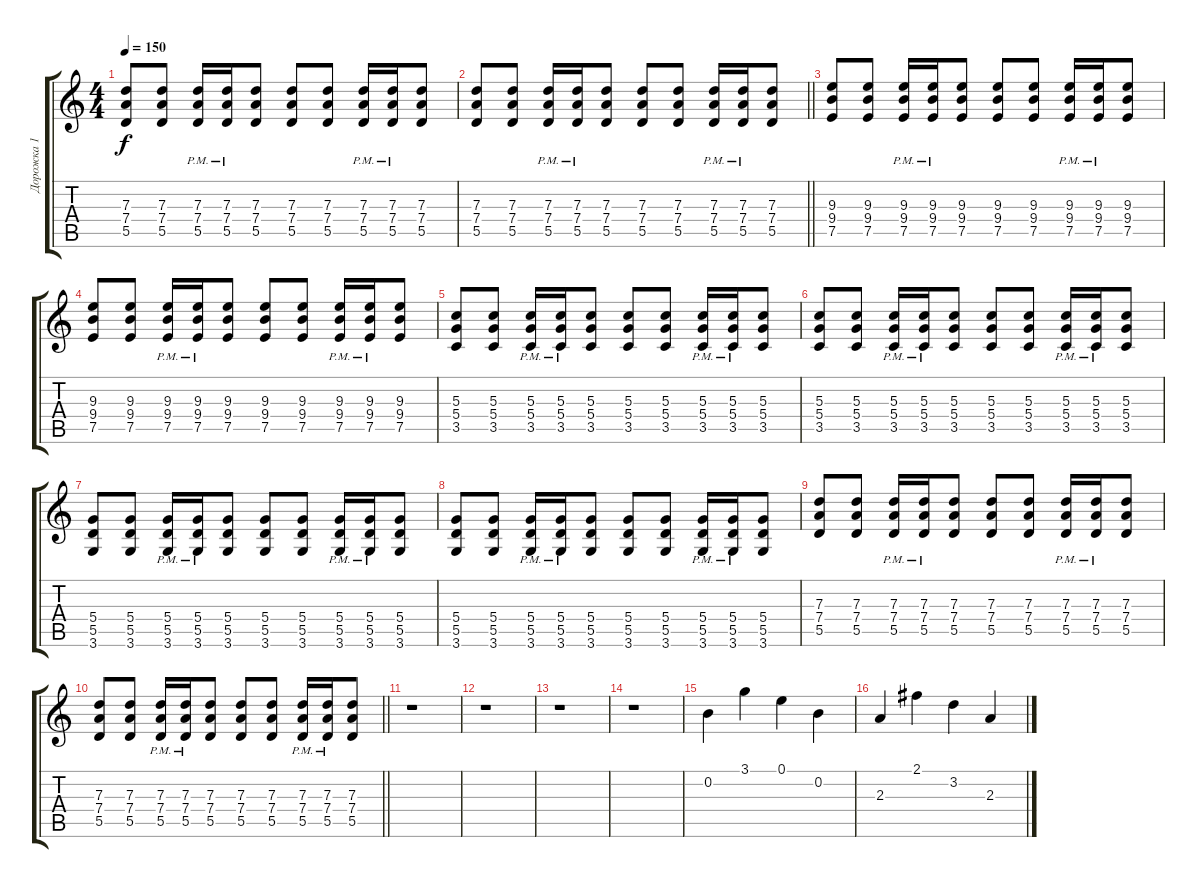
\track ("Дорожка 1" "Дорожка 1") {instrument electricguitarjazz}
\staff {score tabs}
\tuning (E4 B3 G3 D3 A2 E2) {hide}
\ts (4 4)
\tempo 150
\clef g2
\ks c
(7.3 7.4 5.5).8{dy f} (7.3 7.4 5.5).8 (7.3{pm} 7.4 5.5).16 (7.3{pm} 7.4 5.5).16 (7.3 7.4 5.5).8 (7.3 7.4 5.5).8 (7.3 7.4 5.5).8 (7.3{pm} 7.4 5.5).16 (7.3{pm} 7.4 5.5).16 (7.3 7.4 5.5).8 |
\barLineRight lightlight
(7.3 7.4 5.5).8 (7.3 7.4 5.5).8 (7.3{pm} 7.4 5.5).16 (7.3{pm} 7.4 5.5).16 (7.3 7.4 5.5).8 (7.3 7.4 5.5).8 (7.3 7.4 5.5).8 (7.3{pm} 7.4 5.5).16 (7.3{pm} 7.4 5.5).16 (7.3 7.4 5.5).8 |
(9.3 9.4 7.5).8 (9.3 9.4 7.5).8 (9.3{pm} 9.4 7.5).16 (9.3{pm} 9.4 7.5).16 (9.3 9.4 7.5).8 (9.3 9.4 7.5).8 (9.3 9.4 7.5).8 (9.3{pm} 9.4 7.5).16 (9.3{pm} 9.4 7.5).16 (9.3 9.4 7.5).8 |
(9.3 9.4 7.5).8 (9.3 9.4 7.5).8 (9.3{pm} 9.4 7.5).16 (9.3{pm} 9.4 7.5).16 (9.3 9.4 7.5).8 (9.3 9.4 7.5).8 (9.3 9.4 7.5).8 (9.3{pm} 9.4 7.5).16 (9.3{pm} 9.4 7.5).16 (9.3 9.4 7.5).8 |
(5.3 5.4 3.5).8 (5.3 5.4 3.5).8 (5.3{pm} 5.4 3.5).16 (5.3{pm} 5.4 3.5).16 (5.3 5.4 3.5).8 (5.3 5.4 3.5).8 (5.3 5.4 3.5).8 (5.3{pm} 5.4 3.5).16 (5.3{pm} 5.4 3.5).16 (5.3 5.4 3.5).8 |
(5.3 5.4 3.5).8 (5.3 5.4 3.5).8 (5.3{pm} 5.4 3.5).16 (5.3{pm} 5.4 3.5).16 (5.3 5.4 3.5).8 (5.3 5.4 3.5).8 (5.3 5.4 3.5).8 (5.3{pm} 5.4 3.5).16 (5.3{pm} 5.4 3.5).16 (5.3 5.4 3.5).8 |
(5.4 5.5 3.6).8 (5.4 5.5 3.6).8 (5.4 5.5 3.6{pm}).16 (5.4 5.5 3.6{pm}).16 (5.4 5.5 3.6).8 (5.4 5.5 3.6).8 (5.4 5.5 3.6).8 (5.4 5.5 3.6{pm}).16 (5.4 5.5 3.6{pm}).16 (5.4 5.5 3.6).8 |
(5.4 5.5 3.6).8 (5.4 5.5 3.6).8 (5.4 5.5 3.6{pm}).16 (5.4 5.5 3.6{pm}).16 (5.4 5.5 3.6).8 (5.4 5.5 3.6).8 (5.4 5.5 3.6).8 (5.4 5.5 3.6{pm}).16 (5.4 5.5 3.6{pm}).16 (5.4 5.5 3.6).8 |
(7.3 7.4 5.5).8 (7.3 7.4 5.5).8 (7.3{pm} 7.4 5.5).16 (7.3{pm} 7.4 5.5).16 (7.3 7.4 5.5).8 (7.3 7.4 5.5).8 (7.3 7.4 5.5).8 (7.3{pm} 7.4 5.5).16 (7.3{pm} 7.4 5.5).16 (7.3 7.4 5.5).8 |
\barLineRight lightlight
(7.3 7.4 5.5).8 (7.3 7.4 5.5).8 (7.3{pm} 7.4 5.5).16 (7.3{pm} 7.4 5.5).16 (7.3 7.4 5.5).8 (7.3 7.4 5.5).8 (7.3 7.4 5.5).8 (7.3{pm} 7.4 5.5).16 (7.3{pm} 7.4 5.5).16 (7.3 7.4 5.5).8 |
r.1{volume 11} |
r.1 |
r.1 |
r.1 |
0.2.4{instrument overdrivenguitar} 3.1.4 0.1.4 0.2.4 |
2.3.4 2.1.4 3.2.4 2.3.4
